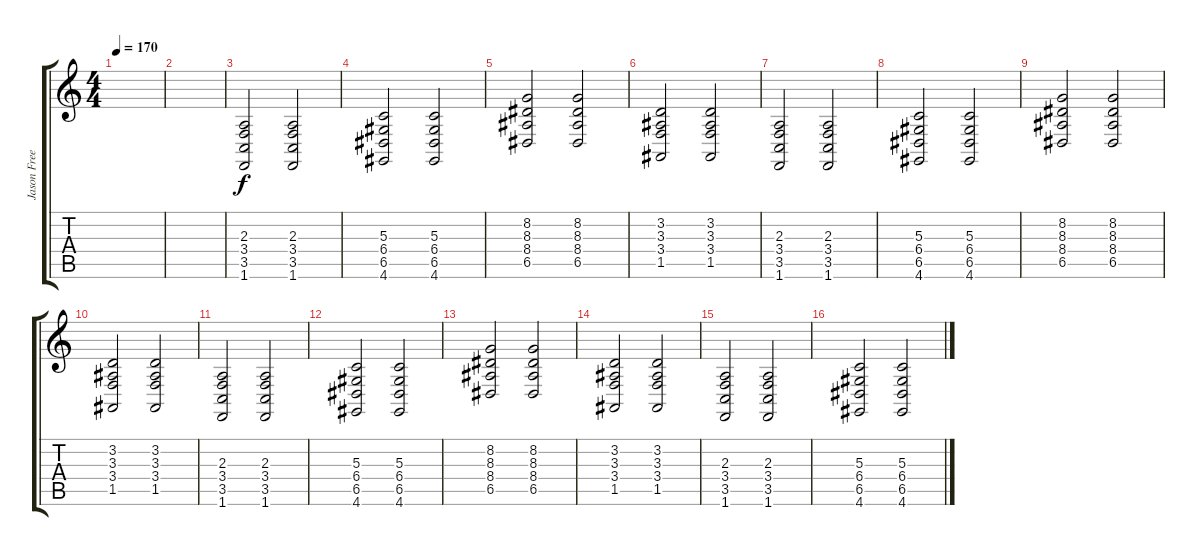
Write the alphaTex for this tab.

\track ("Jason Freeze" "Jason Free") {instrument electricgrandpiano}
\staff {score tabs}
\tuning (E4 B3 G3 D3 A2 E2) {hide}
\ts (4 4)
\tempo 170
\clef g2
\ks c
|
|
(2.3 3.4 3.5 1.6).2 (2.3 3.4 3.5 1.6).2 |
(5.3 6.4 6.5 4.6).2 (5.3 6.4 6.5 4.6).2 |
(8.2 8.3 8.4 6.5).2 (8.2 8.3 8.4 6.5).2 |
(3.2 3.3 3.4 1.5).2 (3.2 3.3 3.4 1.5).2 |
(2.3 3.4 3.5 1.6).2 (2.3 3.4 3.5 1.6).2 |
(5.3 6.4 6.5 4.6).2 (5.3 6.4 6.5 4.6).2 |
(8.2 8.3 8.4 6.5).2 (8.2 8.3 8.4 6.5).2 |
(3.2 3.3 3.4 1.5).2 (3.2 3.3 3.4 1.5).2 |
(2.3 3.4 3.5 1.6).2 (2.3 3.4 3.5 1.6).2 |
(5.3 6.4 6.5 4.6).2 (5.3 6.4 6.5 4.6).2 |
(8.2 8.3 8.4 6.5).2 (8.2 8.3 8.4 6.5).2 |
(3.2 3.3 3.4 1.5).2 (3.2 3.3 3.4 1.5).2 |
(2.3 3.4 3.5 1.6).2 (2.3 3.4 3.5 1.6).2 |
(5.3 6.4 6.5 4.6).2 (5.3 6.4 6.5 4.6).2
